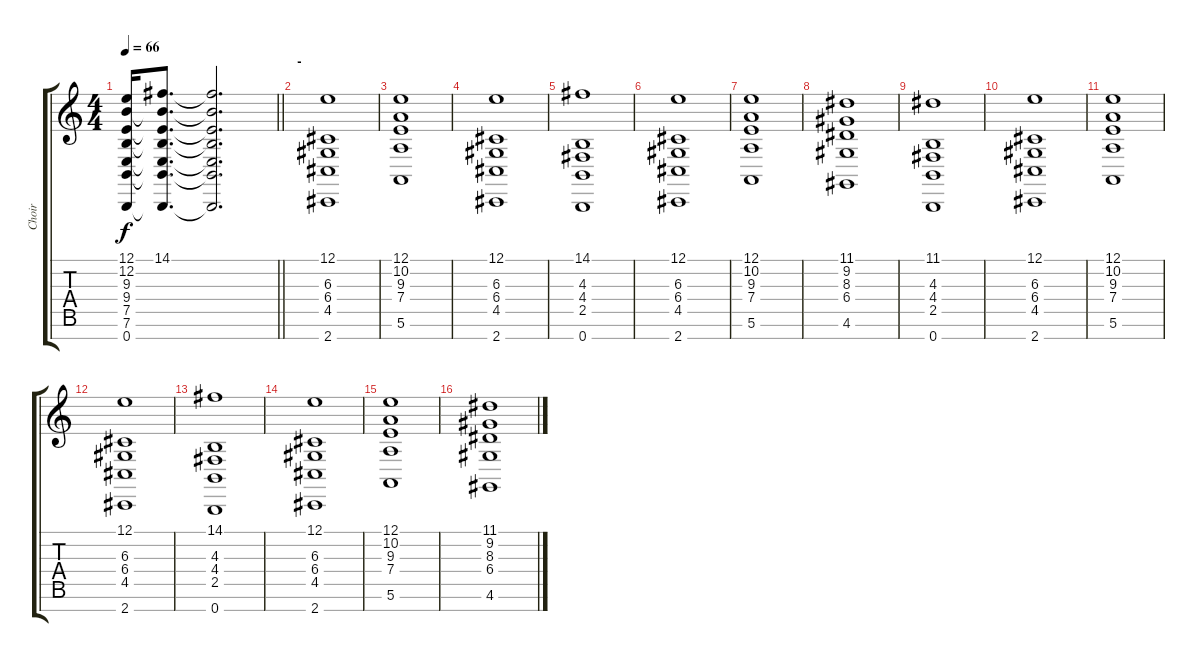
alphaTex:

\track ("Choir" "Choir") {instrument choiraahs}
\staff {score tabs}
\tuning (E4 B3 G3 D3 A2 E2 B1) {hide}
\ts (4 4)
\tempo 66
\clef g2
\barLineRight lightlight
\ks c
(12.1 12.2{t} 9.3{t} 9.4{t} 7.5{t} 7.6{t} 0.7).16{dy f} (14.1 12.2{t} 9.3{t} 9.4{t} 7.5{t} 7.6{t} 0.7{t}).8{d} (14.1{t} 12.2{t} 9.3{t} 9.4{t} 7.5{t} 7.6{t} 0.7{t}).2{d} |
\section ("" "-")
(12.1 6.3 6.4 4.5 2.7).1 |
(12.1 10.2 9.3 7.4 5.6).1 |
(12.1 6.3 6.4 4.5 2.7).1 |
(14.1 4.3 4.4 2.5 0.7).1 |
(12.1 6.3 6.4 4.5 2.7).1 |
(12.1 10.2 9.3 7.4 5.6).1 |
(11.1 9.2 8.3 6.4 4.6).1 |
(11.1 4.3 4.4 2.5 0.7).1 |
(12.1 6.3 6.4 4.5 2.7).1 |
(12.1 10.2 9.3 7.4 5.6).1 |
(12.1 6.3 6.4 4.5 2.7).1 |
(14.1 4.3 4.4 2.5 0.7).1 |
(12.1 6.3 6.4 4.5 2.7).1 |
(12.1 10.2 9.3 7.4 5.6).1 |
(11.1 9.2 8.3 6.4 4.6).1
